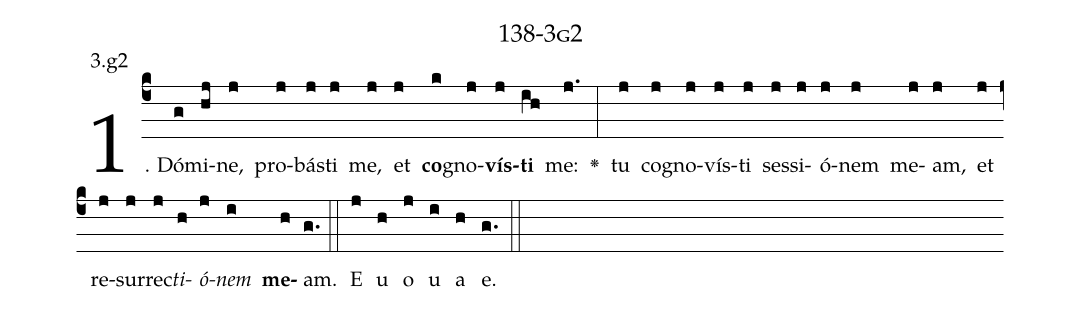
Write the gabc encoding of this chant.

name: 138-3g2;
annotation: 3.g2;
%%
(c4)1. Dó(g)mi(hj)ne,(j) pro(j)bás(j)ti(j) me,(j) et(j) <b>co</b>(k)gno(j)<b>vís</b>(j)<b>ti</b>(ih) me:(j.) <v>\greheightstar</v>(:) tu(j) co(j)gno(j)vís(j)ti(j) ses(j)si(j)ó(j)nem(j) me(j)am,(j) et(j) re(j)sur(j)rec(j)<i>ti</i>(h)<i>ó</i>(j)<i>nem</i>(i) <b>me</b>(h)am.(g.) (::) E(j) u(h) o(j) u(i) a(h) e.(g.) (::)
